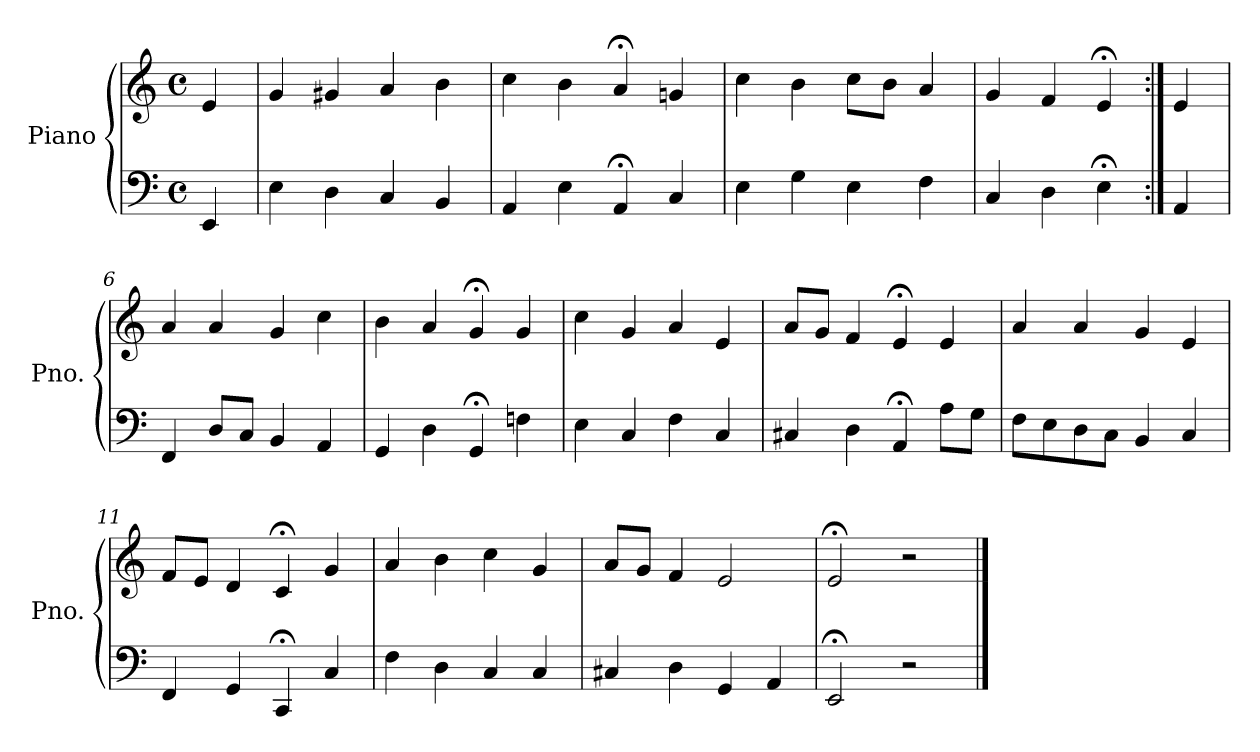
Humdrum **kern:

**kern	**kern
*part1	*part1
*staff2	*staff1
*I"Piano	*
*I'Pno.	*
*clefF4	*clefG2
*k[]	*k[]
*M4/4	*M4/4
*met(c)	*met(c)
=	=
4EE/	4e/
=1	=1
4E\	4g/
4D\	4g#X/
4C/	4a/
4BB/	4b\
=2	=2
4AA/	4cc\
4E\	4b\
4AA;</	4a;</
4C/	4gn/
=3	=3
4E\	4cc\
4G\	4b\
4E\	8cc\L
.	8b\J
4F\	4a/
=4	=4
4C/	4g/
4D\	4f/
4E;<\	4e;</
=5:|!	=5:|!
4AA/	4e/
=6	=6
4FF/	4a/
8D/L	4a/
8C/J	.
4BB/	4g/
4AA/	4cc\
=7	=7
4GG/	4b\
4D\	4a/
4GG;</	4g;</
4Fn\	4g/
!!LO:LB:g=z
=8	=8
4E\	4cc\
4C/	4g/
4F\	4a/
4C/	4e/
=9	=9
4C#X/	8a/L
.	8g/J
4D\	4f/
4AA;</	4e;</
8A\L	4e/
8G\J	.
=10	=10
8F\L	4a/
8E\	.
8D\	4a/
8C\J	.
4BB/	4g/
4C/	4e/
=11	=11
4FF/	8f/L
.	8e/J
4GG/	4d/
4CC;</	4c;</
4C/	4g/
=12	=12
4F\	4a/
4D\	4b\
4C/	4cc\
4C/	4g/
=13	=13
4C#X/	8a/L
.	8g/J
4D\	4f/
4GG/	2e/
4AA/	.
=14	=14
2EE;</	2e;</
2r	2r
==	==
*-	*-
